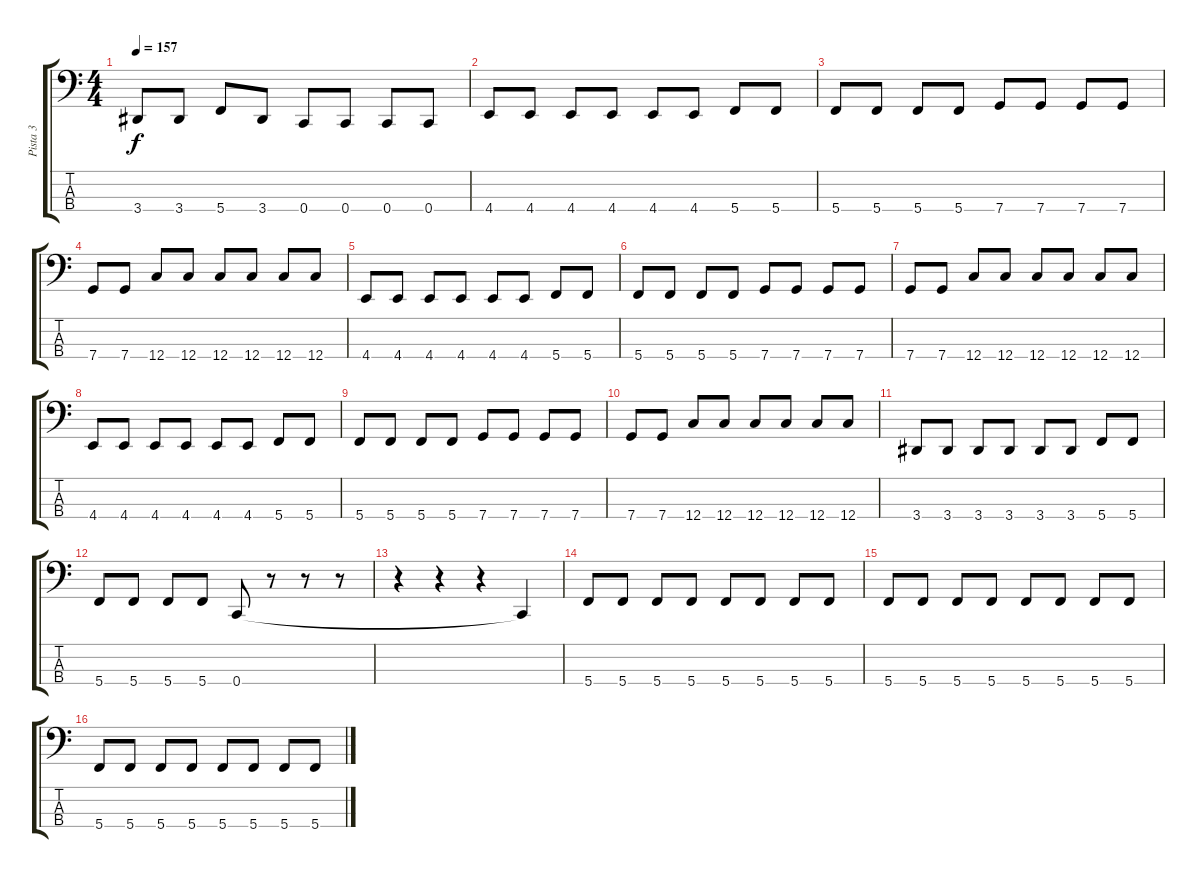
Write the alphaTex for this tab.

\track ("Pista 3" "Pista 3") {instrument electricbassfinger}
\staff {score tabs}
\tuning (E2 C2 G1 C1) {hide}
\ts (4 4)
\tempo 157
\clef f4
\ks c
3.4.8{dy f} 3.4.8 5.4.8 3.4.8 0.4.8 0.4.8 0.4.8 0.4.8 |
4.4.8 4.4.8 4.4.8 4.4.8 4.4.8 4.4.8 5.4.8 5.4.8 |
5.4.8 5.4.8 5.4.8 5.4.8 7.4.8 7.4.8 7.4.8 7.4.8 |
7.4.8 7.4.8 12.4.8 12.4.8 12.4.8 12.4.8 12.4.8 12.4.8 |
4.4.8 4.4.8 4.4.8 4.4.8 4.4.8 4.4.8 5.4.8 5.4.8 |
5.4.8 5.4.8 5.4.8 5.4.8 7.4.8 7.4.8 7.4.8 7.4.8 |
7.4.8 7.4.8 12.4.8 12.4.8 12.4.8 12.4.8 12.4.8 12.4.8 |
4.4.8 4.4.8 4.4.8 4.4.8 4.4.8 4.4.8 5.4.8 5.4.8 |
5.4.8 5.4.8 5.4.8 5.4.8 7.4.8 7.4.8 7.4.8 7.4.8 |
7.4.8 7.4.8 12.4.8 12.4.8 12.4.8 12.4.8 12.4.8 12.4.8 |
3.4.8 3.4.8 3.4.8 3.4.8 3.4.8 3.4.8 5.4.8 5.4.8 |
5.4.8 5.4.8 5.4.8 5.4.8 0.4.8 r.8 r.8 r.8 |
r.4 r.4 r.4 0.4{t}.4 |
5.4.8 5.4.8 5.4.8 5.4.8 5.4.8 5.4.8 5.4.8 5.4.8 |
5.4.8 5.4.8 5.4.8 5.4.8 5.4.8 5.4.8 5.4.8 5.4.8 |
5.4.8 5.4.8 5.4.8 5.4.8 5.4.8 5.4.8 5.4.8 5.4.8
